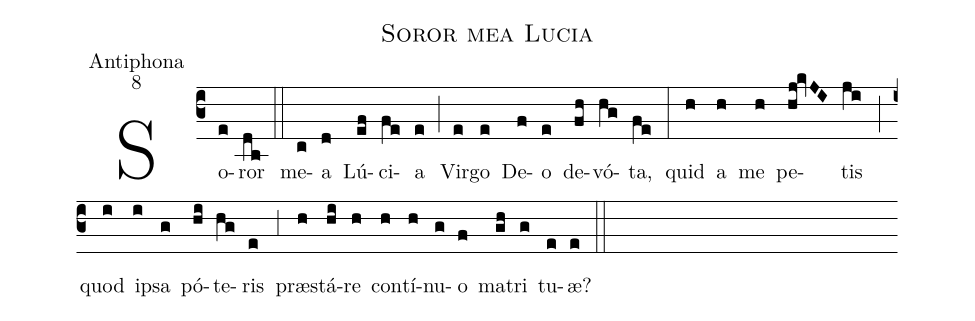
name:Soror mea Lucia;
office-part:Antiphona;
mode:8;
%%
(c3) So(e)ror(db) (::)
me(c)a(d) Lú(ef)ci(fe)a(e) (;) Vir(e)go(e) De(f)o(e) de(fh)vó(hg)ta,(fe) (:)
quid(h) a(h) me(h) pe(hj!kvJI)tis(ji) (;) quod(i) i(i)psa(g) pó(hi)te(hg)ris(e) (,3) præ(h)stá(hi)re(h) con(h)tí(h)nu(g)o(f) ma(gh)tri(g) tu(e)æ?(e) (::)
